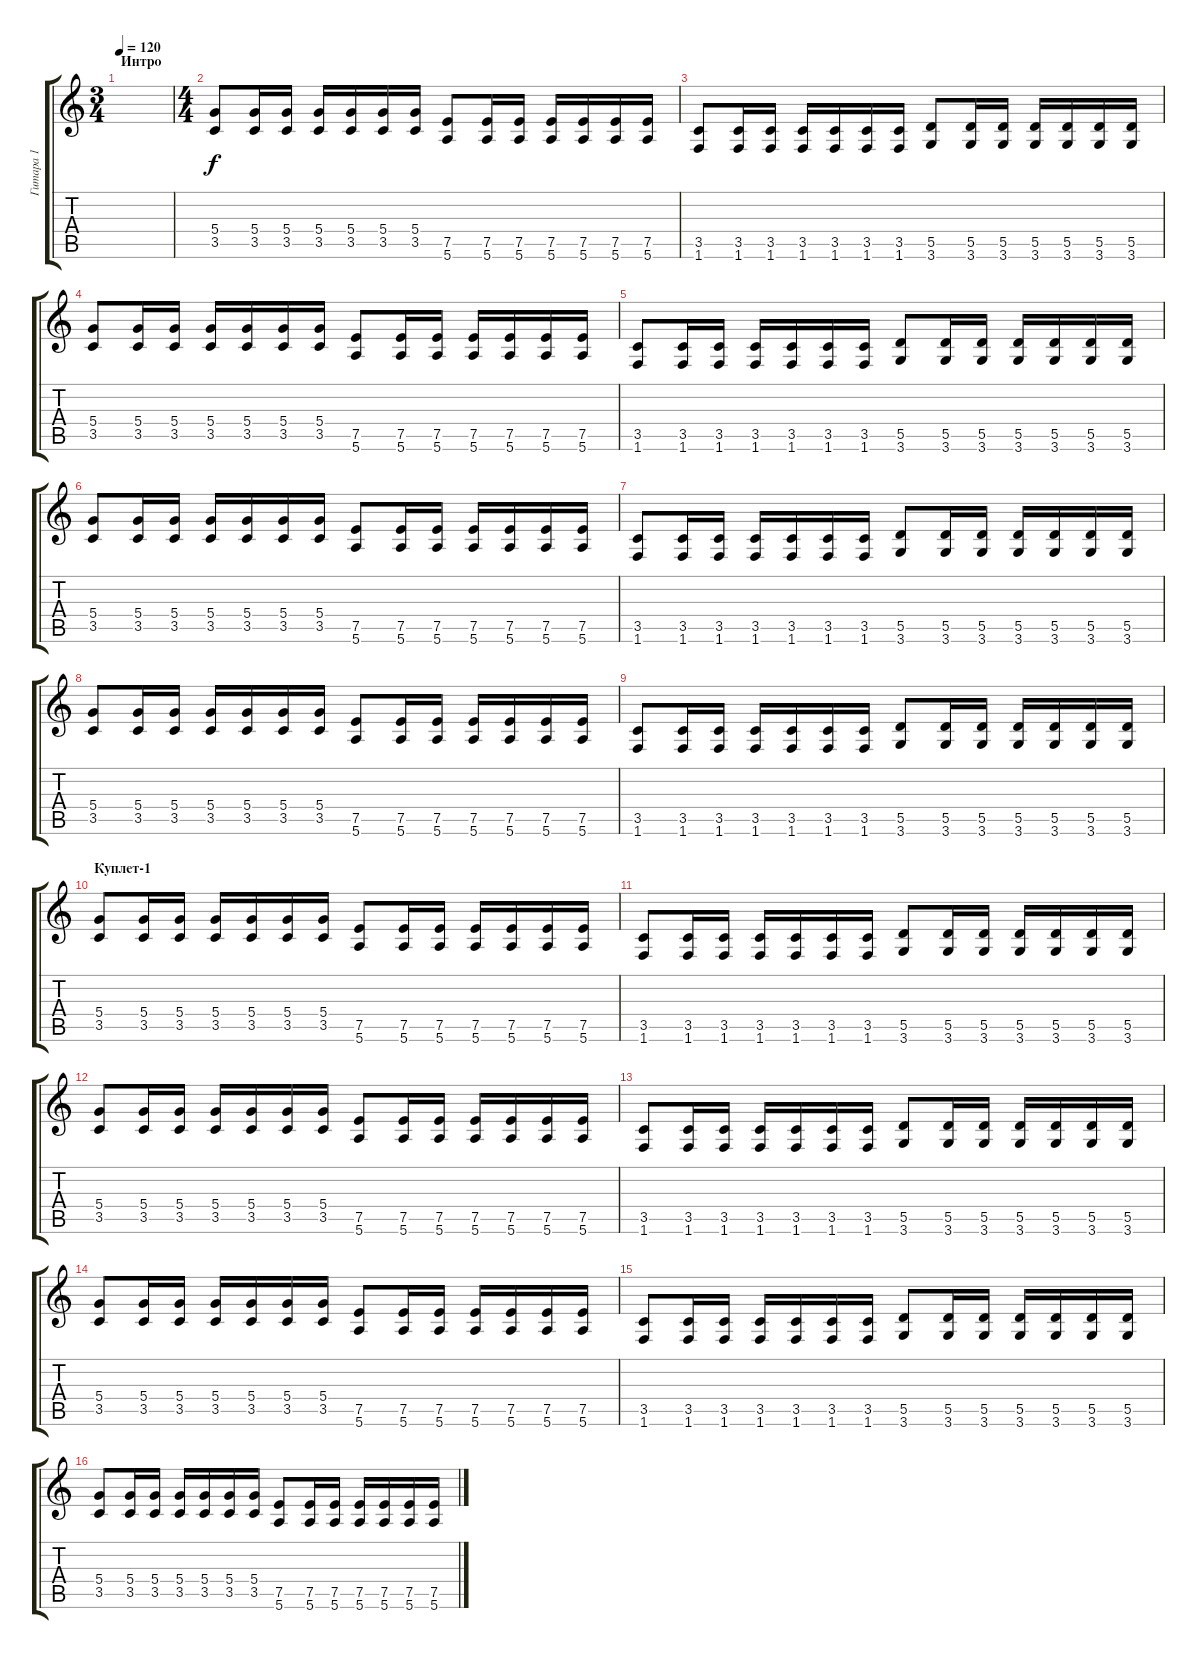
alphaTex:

\track ("Гитара 1" "Гитара 1") {instrument distortionguitar}
\staff {score tabs}
\tuning (E4 B3 G3 D3 A2 E2) {hide}
\ts (3 4)
\section ("" "Интро")
\tempo 120
\clef g2
\ks c
|
\ts (4 4)
(5.4 3.5).8 (5.4 3.5).16 (5.4 3.5).16 (5.4 3.5).16 (5.4 3.5).16 (5.4 3.5).16 (5.4 3.5).16 (7.5 5.6).8 (7.5 5.6).16 (7.5 5.6).16 (7.5 5.6).16 (7.5 5.6).16 (7.5 5.6).16 (7.5 5.6).16 |
(3.5 1.6).8 (3.5 1.6).16 (3.5 1.6).16 (3.5 1.6).16 (3.5 1.6).16 (3.5 1.6).16 (3.5 1.6).16 (5.5 3.6).8 (5.5 3.6).16 (5.5 3.6).16 (5.5 3.6).16 (5.5 3.6).16 (5.5 3.6).16 (5.5 3.6).16 |
(5.4 3.5).8 (5.4 3.5).16 (5.4 3.5).16 (5.4 3.5).16 (5.4 3.5).16 (5.4 3.5).16 (5.4 3.5).16 (7.5 5.6).8 (7.5 5.6).16 (7.5 5.6).16 (7.5 5.6).16 (7.5 5.6).16 (7.5 5.6).16 (7.5 5.6).16 |
(3.5 1.6).8 (3.5 1.6).16 (3.5 1.6).16 (3.5 1.6).16 (3.5 1.6).16 (3.5 1.6).16 (3.5 1.6).16 (5.5 3.6).8 (5.5 3.6).16 (5.5 3.6).16 (5.5 3.6).16 (5.5 3.6).16 (5.5 3.6).16 (5.5 3.6).16 |
(5.4 3.5).8 (5.4 3.5).16 (5.4 3.5).16 (5.4 3.5).16 (5.4 3.5).16 (5.4 3.5).16 (5.4 3.5).16 (7.5 5.6).8 (7.5 5.6).16 (7.5 5.6).16 (7.5 5.6).16 (7.5 5.6).16 (7.5 5.6).16 (7.5 5.6).16 |
(3.5 1.6).8 (3.5 1.6).16 (3.5 1.6).16 (3.5 1.6).16 (3.5 1.6).16 (3.5 1.6).16 (3.5 1.6).16 (5.5 3.6).8 (5.5 3.6).16 (5.5 3.6).16 (5.5 3.6).16 (5.5 3.6).16 (5.5 3.6).16 (5.5 3.6).16 |
(5.4 3.5).8 (5.4 3.5).16 (5.4 3.5).16 (5.4 3.5).16 (5.4 3.5).16 (5.4 3.5).16 (5.4 3.5).16 (7.5 5.6).8 (7.5 5.6).16 (7.5 5.6).16 (7.5 5.6).16 (7.5 5.6).16 (7.5 5.6).16 (7.5 5.6).16 |
(3.5 1.6).8 (3.5 1.6).16 (3.5 1.6).16 (3.5 1.6).16 (3.5 1.6).16 (3.5 1.6).16 (3.5 1.6).16 (5.5 3.6).8 (5.5 3.6).16 (5.5 3.6).16 (5.5 3.6).16 (5.5 3.6).16 (5.5 3.6).16 (5.5 3.6).16 |
\section ("" "Куплет-1")
(5.4 3.5).8 (5.4 3.5).16 (5.4 3.5).16 (5.4 3.5).16 (5.4 3.5).16 (5.4 3.5).16 (5.4 3.5).16 (7.5 5.6).8 (7.5 5.6).16 (7.5 5.6).16 (7.5 5.6).16 (7.5 5.6).16 (7.5 5.6).16 (7.5 5.6).16 |
(3.5 1.6).8 (3.5 1.6).16 (3.5 1.6).16 (3.5 1.6).16 (3.5 1.6).16 (3.5 1.6).16 (3.5 1.6).16 (5.5 3.6).8 (5.5 3.6).16 (5.5 3.6).16 (5.5 3.6).16 (5.5 3.6).16 (5.5 3.6).16 (5.5 3.6).16 |
(5.4 3.5).8 (5.4 3.5).16 (5.4 3.5).16 (5.4 3.5).16 (5.4 3.5).16 (5.4 3.5).16 (5.4 3.5).16 (7.5 5.6).8 (7.5 5.6).16 (7.5 5.6).16 (7.5 5.6).16 (7.5 5.6).16 (7.5 5.6).16 (7.5 5.6).16 |
(3.5 1.6).8 (3.5 1.6).16 (3.5 1.6).16 (3.5 1.6).16 (3.5 1.6).16 (3.5 1.6).16 (3.5 1.6).16 (5.5 3.6).8 (5.5 3.6).16 (5.5 3.6).16 (5.5 3.6).16 (5.5 3.6).16 (5.5 3.6).16 (5.5 3.6).16 |
(5.4 3.5).8 (5.4 3.5).16 (5.4 3.5).16 (5.4 3.5).16 (5.4 3.5).16 (5.4 3.5).16 (5.4 3.5).16 (7.5 5.6).8 (7.5 5.6).16 (7.5 5.6).16 (7.5 5.6).16 (7.5 5.6).16 (7.5 5.6).16 (7.5 5.6).16 |
(3.5 1.6).8 (3.5 1.6).16 (3.5 1.6).16 (3.5 1.6).16 (3.5 1.6).16 (3.5 1.6).16 (3.5 1.6).16 (5.5 3.6).8 (5.5 3.6).16 (5.5 3.6).16 (5.5 3.6).16 (5.5 3.6).16 (5.5 3.6).16 (5.5 3.6).16 |
(5.4 3.5).8 (5.4 3.5).16 (5.4 3.5).16 (5.4 3.5).16 (5.4 3.5).16 (5.4 3.5).16 (5.4 3.5).16 (7.5 5.6).8 (7.5 5.6).16 (7.5 5.6).16 (7.5 5.6).16 (7.5 5.6).16 (7.5 5.6).16 (7.5 5.6).16
